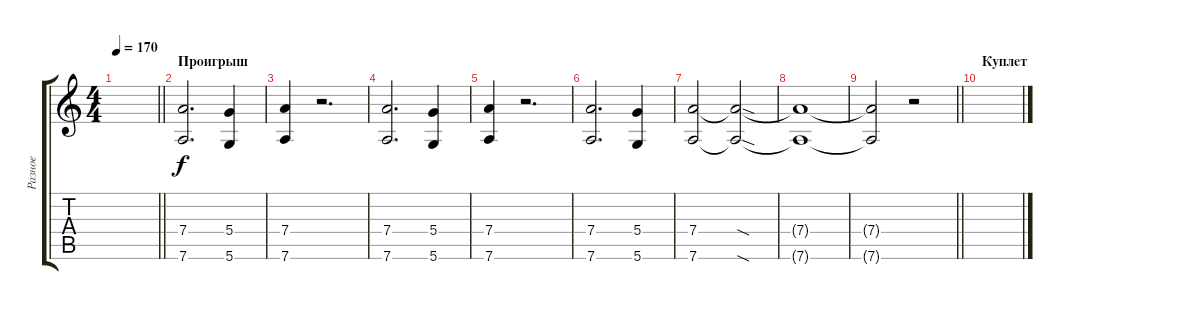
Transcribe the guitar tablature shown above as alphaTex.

\track ("Разное" "Разное") {instrument overdrivenguitar}
\staff {score tabs}
\tuning (E4 B3 G3 D3 A2 D2) {hide}
\ts (4 4)
\tempo 170
\clef g2
\barLineRight lightlight
\ks c
|
\section ("" "Проигрыш")
(7.4 7.6).2{d dy f instrument cello} (5.4 5.6).4 |
(7.4 7.6).4 r.2{d} |
(7.4 7.6).2{d} (5.4 5.6).4 |
(7.4 7.6).4 r.2{d} |
(7.4 7.6).2{d} (5.4 5.6).4 |
(7.4 7.6).2 (7.4{sod t} 7.6{sod t}).2 |
(7.4{t} 7.6{t}).1 |
\barLineRight lightlight
(7.4{t} 7.6{t}).2 r.2{instrument overdrivenguitar} |
\section ("" "Куплет")
